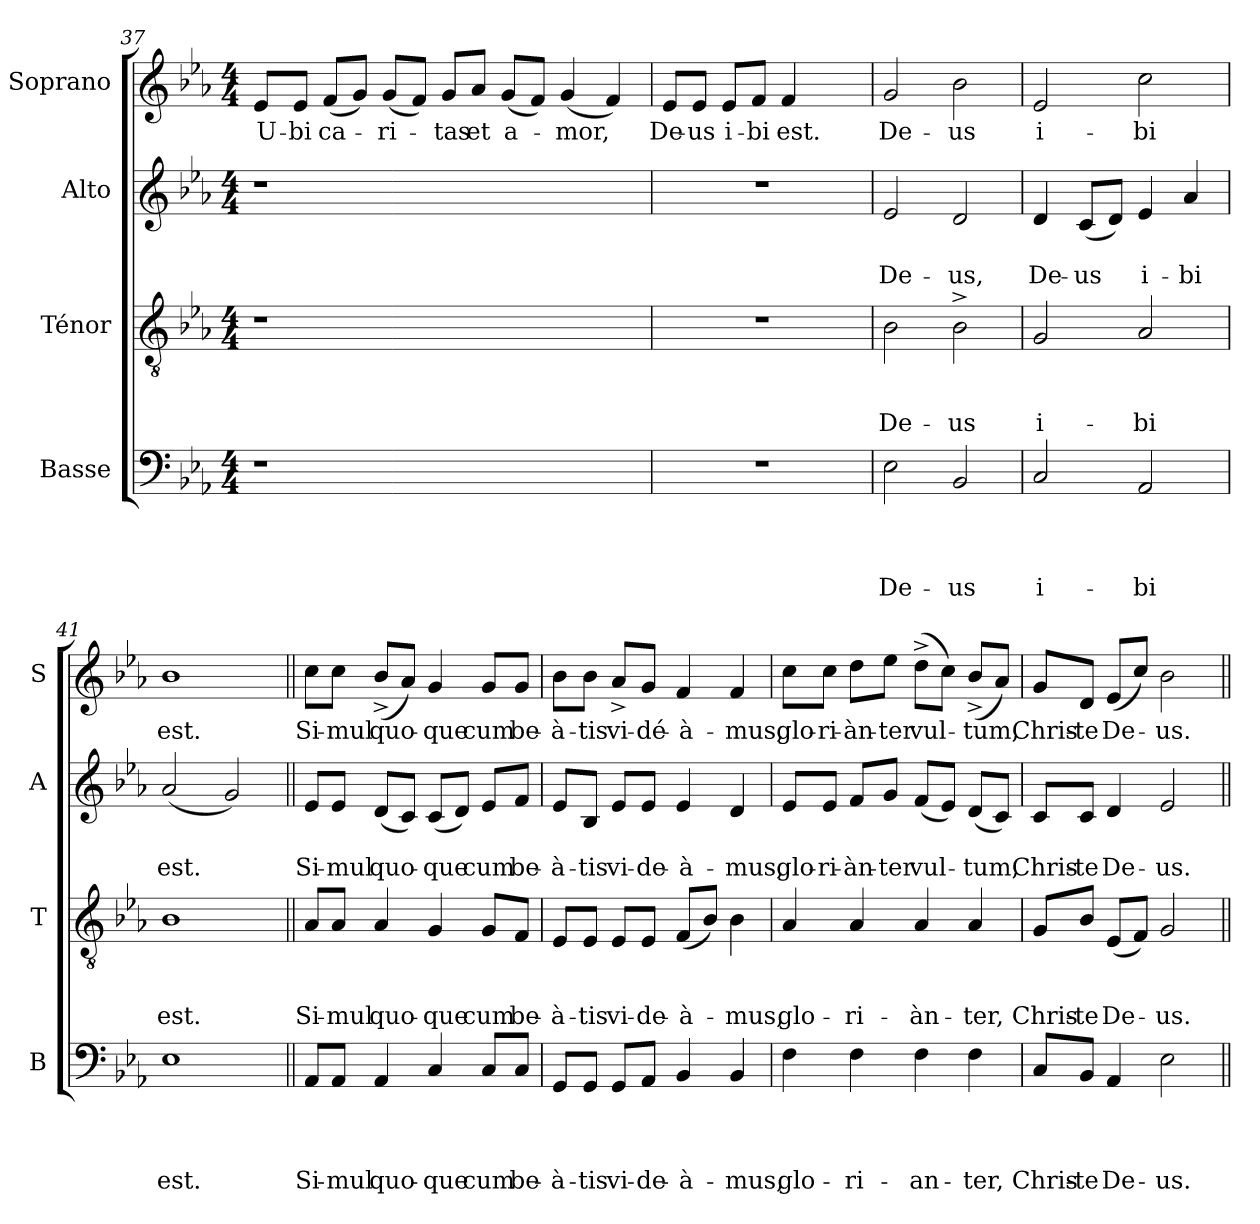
**kern	**text	**text	**text	**text	**kern	**text	**text	**text	**kern	**text	**text	**kern	**text
*part4	*part4	*part4	*part4	*part4	*part3	*part3	*part3	*part3	*part2	*part2	*part2	*part1	*part1
*staff4	*staff4	*staff4	*staff4	*staff4	*staff3	*staff3	*staff3	*staff3	*staff2	*staff2	*staff2	*staff1	*staff1
*I"Basse	*	*	*	*	*I"Ténor	*	*	*	*I"Alto	*	*	*I"Soprano	*
*I'B	*	*	*	*	*I'T	*	*	*	*I'A	*	*	*I'S	*
*clefF4	*	*	*	*	*clefGv2	*	*	*	*clefG2	*	*	*clefG2	*
*k[b-e-a-]	*	*	*	*	*k[b-e-a-]	*	*	*	*k[b-e-a-]	*	*	*k[b-e-a-]	*
*E-:	*	*	*	*	*E-:	*	*	*	*E-:	*	*	*E-:	*
*M4/4	*	*	*	*	*M4/4	*	*	*	*M4/4	*	*	*M4/4	*
=37	=37	=37	=37	=37	=37	=37	=37	=37	=37	=37	=37	=37	=37
!LO:N:vis=1	!	!	!	!	!LO:N:vis=1	!	!	!	!LO:N:vis=1	!	!	!	!LO:LY:b
1r	.	.	.	.	1r	.	.	.	1r	.	.	8e-/L	U-
!	!	!	!	!	!	!	!	!	!	!	!	!	!LO:LY:b:rj
.	.	.	.	.	.	.	.	.	.	.	.	8e-/J	-bi
!	!	!	!	!	!	!	!	!	!	!	!	!	!LO:LY:b
.	.	.	.	.	.	.	.	.	.	.	.	(<8f/L	ca-
.	.	.	.	.	.	.	.	.	.	.	.	8g/J)	.
!	!	!	!	!	!	!	!	!	!	!	!	!	!LO:LY:b
.	.	.	.	.	.	.	.	.	.	.	.	(<8g/L	-ri-
.	.	.	.	.	.	.	.	.	.	.	.	8f/J)	.
!	!	!	!	!	!	!	!	!	!	!	!	!	!LO:LY:b
.	.	.	.	.	.	.	.	.	.	.	.	8g/L	-tas
!	!	!	!	!	!	!	!	!	!	!	!	!	!LO:LY:b
.	.	.	.	.	.	.	.	.	.	.	.	8a-/J	et
!	!	!	!	!	!	!	!	!	!	!	!	!	!LO:LY:b
2.ryy	.	.	.	.	2.ryy	.	.	.	2.ryy	.	.	(<8g/L	a-
.	.	.	.	.	.	.	.	.	.	.	.	8f/J)	.
!	!	!	!	!	!	!	!	!	!	!	!	!	!LO:LY:b
.	.	.	.	.	.	.	.	.	.	.	.	(<4g/	-mor,
.	.	.	.	.	.	.	.	.	.	.	.	4f/)	.
=38	=38	=38	=38	=38	=38	=38	=38	=38	=38	=38	=38	=38	=38
!LO:N:vis=1	!	!	!	!	!LO:N:vis=1	!	!	!	!LO:N:vis=1	!	!	!	!LO:LY:b
1r	.	.	.	.	1r	.	.	.	1r	.	.	8e-/L	De-
!	!	!	!	!	!	!	!	!	!	!	!	!	!LO:LY:b:rj
.	.	.	.	.	.	.	.	.	.	.	.	8e-/J	-us
!	!	!	!	!	!	!	!	!	!	!	!	!	!LO:LY:b
.	.	.	.	.	.	.	.	.	.	.	.	8e-/L	i-
!	!	!	!	!	!	!	!	!	!	!	!	!	!LO:LY:b
.	.	.	.	.	.	.	.	.	.	.	.	8f/J	-bi
!	!	!	!	!	!	!	!	!	!	!	!	!	!LO:LY:b
.	.	.	.	.	.	.	.	.	.	.	.	4f/	est.
.	.	.	.	.	.	.	.	.	.	.	.	4ryy	.
!!LO:PB:g=z
=39	=39	=39	=39	=39	=39	=39	=39	=39	=39	=39	=39	=39	=39
!	!	!	!	!LO:LY:b	!	!	!	!LO:LY:b	!	!	!LO:LY:b	!	!LO:LY:b
2E-\	.	.	.	De-	2B-\	.	.	De-	2e-/	.	De-	2g/	De-
!	!	!	!	!LO:LY:b	!	!	!	!LO:LY:b	!	!	!LO:LY:b	!	!LO:LY:b
2BB-/	.	.	.	-us	2B-^>\	.	.	-us	2d/	.	-us,	2b-\	-us
=40	=40	=40	=40	=40	=40	=40	=40	=40	=40	=40	=40	=40	=40
!	!	!	!	!LO:LY:b	!	!	!	!LO:LY:b	!	!	!LO:LY:b	!	!LO:LY:b
2C/	.	.	.	i-	2G/	.	.	i-	4d/	.	De-	2e-/	i-
!	!	!	!	!	!	!	!	!	!	!	!LO:LY:b	!	!
.	.	.	.	.	.	.	.	.	(<8c/L	.	-us	.	.
.	.	.	.	.	.	.	.	.	8d/J)	.	.	.	.
!	!	!	!	!LO:LY:b	!	!	!	!LO:LY:b	!	!	!LO:LY:b	!	!LO:LY:b
2AA-/	.	.	.	-bi	2A-/	.	.	-bi	4e-/	.	i-	2cc\	-bi
!	!	!	!	!	!	!	!	!	!	!	!LO:LY:b	!	!
.	.	.	.	.	.	.	.	.	4a-/	.	-bi	.	.
=41	=41	=41	=41	=41	=41	=41	=41	=41	=41	=41	=41	=41	=41
!	!	!	!	!LO:LY:b	!	!	!	!LO:LY:b	!	!	!LO:LY:b	!	!LO:LY:b
1E-	.	.	.	est.	1B-	.	.	est.	(<2a-/	.	est.	1b-	est.
.	.	.	.	.	.	.	.	.	2g/)	.	.	.	.
=42||	=42||	=42||	=42||	=42||	=42||	=42||	=42||	=42||	=42||	=42||	=42||	=42||	=42||
!	!	!	!	!LO:LY:b	!	!	!	!LO:LY:b	!	!	!LO:LY:b	!	!LO:LY:b
8AA-/L	.	.	.	Si-	8A-/L	.	.	Si-	8e-/L	.	Si-	8cc\L	Si-
!	!	!	!	!LO:LY:b	!	!	!	!LO:LY:b	!	!	!LO:LY:b	!	!LO:LY:b
8AA-/J	.	.	.	-mul	8A-/J	.	.	-mul	8e-/J	.	-mul	8cc\J	-mul
!	!	!	!	!LO:LY:b	!	!	!	!LO:LY:b	!	!	!LO:LY:b	!	!LO:LY:b
4AA-/	.	.	.	quo-	4A-/	.	.	quo-	(<8d/L	.	quo-	(<8b-^</L	quo-
.	.	.	.	.	.	.	.	.	8c/J)	.	.	8a-/J)	.
!	!	!	!	!LO:LY:b	!	!	!	!LO:LY:b	!	!	!LO:LY:b	!	!LO:LY:b
4C/	.	.	.	-que	4G/	.	.	-que	(<8c/L	.	-que	4g/	-que
.	.	.	.	.	.	.	.	.	8d/J)	.	.	.	.
!	!	!	!	!LO:LY:b	!	!	!	!LO:LY:b	!	!	!LO:LY:b	!	!LO:LY:b
8C/L	.	.	.	cum	8G/L	.	.	cum	8e-/L	.	cum	8g/L	cum
!	!	!	!	!LO:LY:b	!	!	!	!LO:LY:b	!	!	!LO:LY:b	!	!LO:LY:b
8C/J	.	.	.	be-	8F/J	.	.	be-	8f/J	.	be-	8g/J	be-
=43	=43	=43	=43	=43	=43	=43	=43	=43	=43	=43	=43	=43	=43
!	!	!	!	!LO:LY:b	!	!	!	!LO:LY:b	!	!	!LO:LY:b	!	!LO:LY:b
8GG/L	.	.	.	-à-	8E-/L	.	.	-à-	8e-/L	.	-à-	8b-\L	-à-
!	!	!	!	!LO:LY:b:rj	!	!	!	!LO:LY:b:rj	!	!	!LO:LY:b:rj	!	!LO:LY:b:rj
8GG/J	.	.	.	-tis	8E-/J	.	.	-tis	8B-/J	.	-tis	8b-\J	-tis
!	!	!	!	!LO:LY:b	!	!	!	!LO:LY:b	!	!	!LO:LY:b	!	!LO:LY:b
8GG/L	.	.	.	vi-	8E-/L	.	.	vi-	8e-/L	.	vi-	8a-^</L	vi-
!	!	!	!	!LO:LY:b	!	!	!	!LO:LY:b	!	!	!LO:LY:b	!	!LO:LY:b
8AA-/J	.	.	.	-de-	8E-/J	.	.	-de-	8e-/J	.	-de-	8g/J	-dé-
!	!	!	!	!LO:LY:b:rj	!	!	!	!LO:LY:b:rj	!	!	!LO:LY:b:rj	!	!LO:LY:b
4BB-/	.	.	.	-à-	(<8F/L	.	.	-à-	4e-/	.	-à-	4f/	-à-
.	.	.	.	.	8B-/J)	.	.	.	.	.	.	.	.
!	!	!	!	!LO:LY:b	!	!	!	!LO:LY:b	!	!	!LO:LY:b	!	!LO:LY:b
4BB-/	.	.	.	-mus,	4B-\	.	.	-mus,	4d/	.	-mus,	4f/	-mus,
!!LO:LB:g=z
=44	=44	=44	=44	=44	=44	=44	=44	=44	=44	=44	=44	=44	=44
!	!	!	!	!LO:LY:b	!	!	!	!LO:LY:b	!	!	!LO:LY:b	!	!LO:LY:b
4F\	.	.	.	glo-	4A-/	.	.	glo-	8e-/L	.	glo-	8cc\L	glo-
!	!	!	!	!	!	!	!	!	!	!	!LO:LY:b:rj	!	!LO:LY:b:rj
.	.	.	.	.	.	.	.	.	8e-/J	.	-ri-	8cc\J	-ri-
!	!	!	!	!LO:LY:b	!	!	!	!LO:LY:b	!	!	!LO:LY:b	!	!LO:LY:b
4F\	.	.	.	-ri-	4A-/	.	.	-ri-	8f/L	.	-àn-	8dd\L	-àn-
!	!	!	!	!	!	!	!	!	!	!	!LO:LY:b:rj	!	!LO:LY:b:rj
.	.	.	.	.	.	.	.	.	8g/J	.	-ter	8ee-\J	-ter
!	!	!	!	!LO:LY:b	!	!	!	!LO:LY:b	!	!	!LO:LY:b	!	!LO:LY:b
4F\	.	.	.	-an-	4A-/	.	.	-àn-	(<8f/L	.	vul-	(>8dd^>\L	vul-
.	.	.	.	.	.	.	.	.	8e-/J)	.	.	8cc\J)	.
!	!	!	!	!LO:LY:b	!	!	!	!LO:LY:b	!	!	!LO:LY:b	!	!LO:LY:b
4F\	.	.	.	-ter,	4A-/	.	.	-ter,	(<8d/L	.	-tum,	(<8b-^</L	-tum,
.	.	.	.	.	.	.	.	.	8c/J)	.	.	8a-/J)	.
=45	=45	=45	=45	=45	=45	=45	=45	=45	=45	=45	=45	=45	=45
!	!	!	!	!LO:LY:b	!	!	!	!LO:LY:b	!	!	!LO:LY:b	!	!LO:LY:b
8C/L	.	.	.	Chris-	8G/L	.	.	Chris-	8c/L	.	Chris-	8g/L	Chris-
!	!	!	!	!LO:LY:b:rj	!	!	!	!LO:LY:b:rj	!	!	!LO:LY:b	!	!LO:LY:b:rj
8BB-/J	.	.	.	-te	8B-/J	.	.	-te	8c/J	.	-te	8d/J	-te
!	!	!	!	!LO:LY:b	!	!	!	!LO:LY:b	!	!	!LO:LY:b	!	!LO:LY:b
4AA-/	.	.	.	De-	(<8E-/L	.	.	De-	4d/	.	De-	(<8e-/L	De-
.	.	.	.	.	8F/J)	.	.	.	.	.	.	8cc/J)	.
!	!	!	!	!LO:LY:b	!	!	!	!LO:LY:b	!	!	!LO:LY:b	!	!LO:LY:b
2E-\	.	.	.	-us.	2G/	.	.	-us.	2e-/	.	-us.	2b-\	-us.
=||	=||	=||	=||	=||	=||	=||	=||	=||	=||	=||	=||	=||	=||
*-	*-	*-	*-	*-	*-	*-	*-	*-	*-	*-	*-	*-	*-
